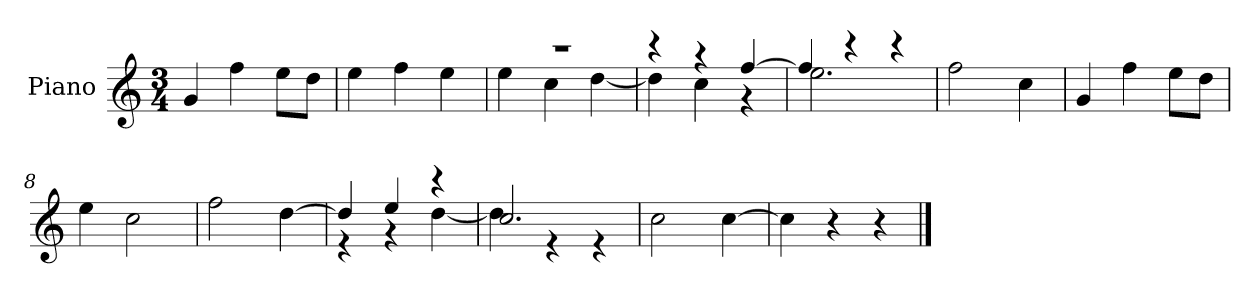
**kern
*part1
*staff1
*I"Piano
*I'P-no
*clefG2
*k[]
*M3/4
*MM177
=1
4g/
4ff\
8ee\L
8dd\J
=2
4ee\
4ff\
4ee\
=3
*^
2.r	4ee\
.	4cc\
.	[4dd\
=4	=4
4r	4dd\]
4r	4cc\
[4ff/	4r
=5	=5
4ff/]	2.ee\
4r	.
4r	.
*v	*v
=6
2ff\
4cc\
=7
4g/
4ff\
8ee\L
8dd\J
=8
4ee\
2cc\
=9
2ff\
[4dd\
=10
*^
4dd/]	4r
4ee/	4r
4r	[4dd\
=11	=11
2.cc/	4dd\]
.	4r
.	4r
*v	*v
!!LO:LB:g=z
=12
2cc\
[4cc\
=13
4cc\]
4r
4r
==
*-
